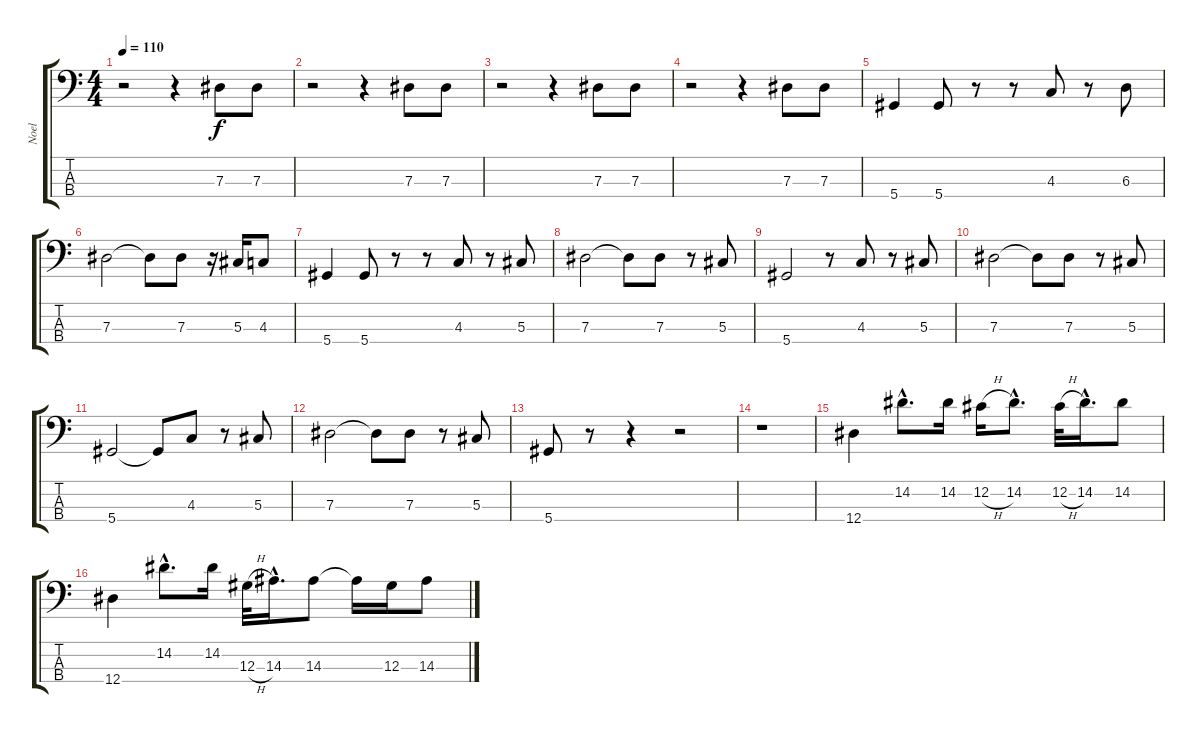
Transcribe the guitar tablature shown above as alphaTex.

\track ("Noel" "Noel") {instrument electricbassfinger}
\staff {score tabs}
\tuning (Gb2 Db2 Ab1 Eb1) {hide}
\ts (4 4)
\tempo 110
\clef f4
\ks c
r.2{dy f instrument electricbassfinger} r.4 7.3.8 7.3.8 |
r.2 r.4 7.3.8 7.3.8 |
r.2 r.4 7.3.8 7.3.8 |
r.2 r.4 7.3.8 7.3.8 |
5.4.4 5.4.8 r.8 r.8 4.3.8 r.8 6.3.8 |
7.3.2 7.3{t}.8 7.3.8 r.16 5.3.16 4.3.8 |
5.4.4 5.4.8 r.8 r.8 4.3.8 r.8 5.3.8 |
7.3.2 7.3{t}.8 7.3.8 r.8 5.3.8 |
5.4.2 r.8 4.3.8 r.8 5.3.8 |
7.3.2 7.3{t}.8 7.3.8 r.8 5.3.8 |
5.4.2 5.4{t}.8 4.3.8 r.8 5.3.8 |
7.3.2 7.3{t}.8 7.3.8 r.8 5.3.8 |
5.4.8 r.8 r.4 r.2 |
r.1 |
12.4.4 14.2{hac}.8{d} 14.2.16 12.2{h}.16 14.2{hac}.8{d} 12.2{h}.32 14.2{hac}.16{d} 14.2.8 |
12.4.4 14.2{hac}.8{d} 14.2.16 12.3{h}.32 14.3{hac}.16{d} 14.3.8 14.3{t}.16 12.3.16 14.3.8
